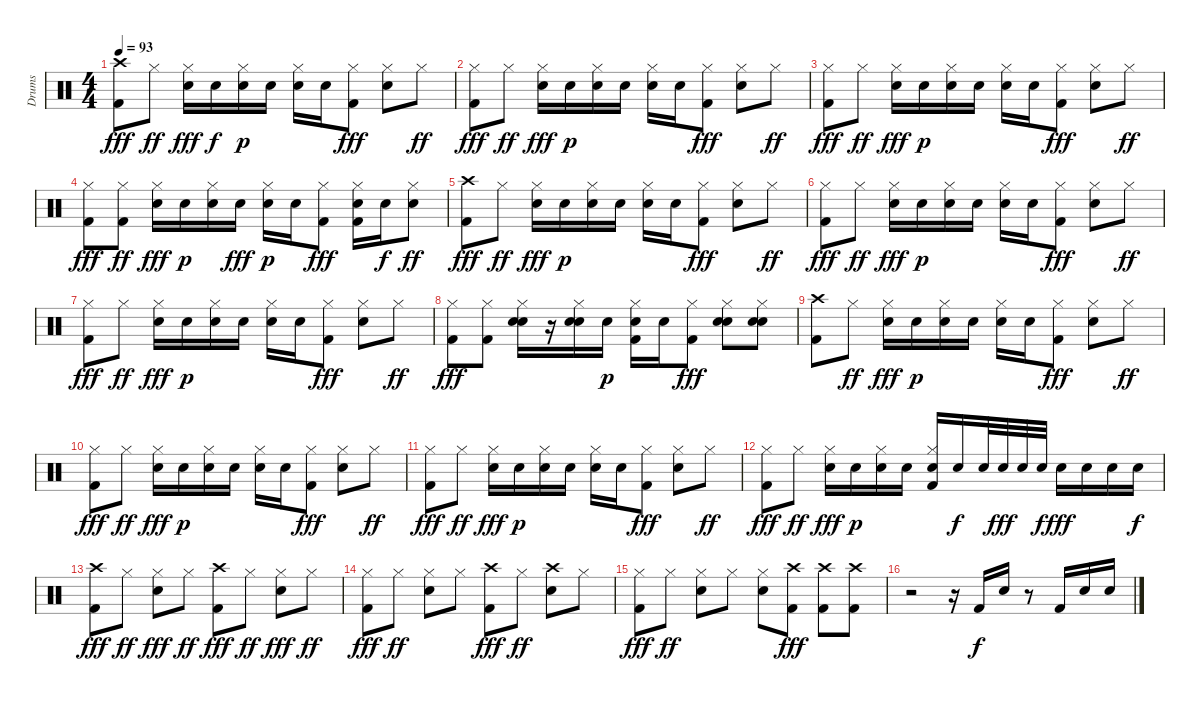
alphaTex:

\track ("Drums" "Drums") {instrument percussion}
\staff {score}
\articulation defaults
\ts (4 4)
\tempo 93
\clef neutral
\ks c
("Crash high (hit)" "Kick (hit) 2").8{dy fff} "Hi-Hat (closed)".8{dy ff} ("Hi-Hat (closed)" "Snare (hit) 2").16{dy fff} "Snare (hit) 2".16{dy f} ("Hi-Hat (closed)" "Snare (hit) 2").16{dy p} "Snare (hit) 2".16 ("Hi-Hat (closed)" "Snare (hit) 2").16 "Snare (hit) 2".16 ("Hi-Hat (closed)" "Kick (hit) 2").8{dy fff} ("Hi-Hat (closed)" "Snare (hit) 2").8 "Hi-Hat (closed)".8{dy ff} |
("Hi-Hat (closed)" "Kick (hit) 2").8{dy fff} "Hi-Hat (closed)".8{dy ff} ("Hi-Hat (closed)" "Snare (hit) 2").16{dy fff} "Snare (hit) 2".16{dy p} ("Hi-Hat (closed)" "Snare (hit) 2").16 "Snare (hit) 2".16 ("Hi-Hat (closed)" "Snare (hit) 2").16 "Snare (hit) 2".16 ("Hi-Hat (closed)" "Kick (hit) 2").8{dy fff} ("Hi-Hat (closed)" "Snare (hit) 2").8 "Hi-Hat (closed)".8{dy ff} |
("Hi-Hat (closed)" "Kick (hit) 2").8{dy fff} "Hi-Hat (closed)".8{dy ff} ("Hi-Hat (closed)" "Snare (hit) 2").16{dy fff} "Snare (hit) 2".16{dy p} ("Hi-Hat (closed)" "Snare (hit) 2").16 "Snare (hit) 2".16 ("Hi-Hat (closed)" "Snare (hit) 2").16 "Snare (hit) 2".16 ("Hi-Hat (closed)" "Kick (hit) 2").8{dy fff} ("Hi-Hat (closed)" "Snare (hit) 2").8 "Hi-Hat (closed)".8{dy ff} |
("Hi-Hat (closed)" "Kick (hit) 2").8{dy fff} ("Hi-Hat (closed)" "Kick (hit) 2").8{dy ff} ("Hi-Hat (closed)" "Electric Snare (hit)").16{dy fff} "Snare (hit) 2".16{dy p} ("Hi-Hat (closed)" "Snare (hit) 2").16 "Electric Snare (hit)".16{dy fff} ("Hi-Hat (closed)" "Snare (hit) 2").16{dy p} "Snare (hit) 2".16 ("Hi-Hat (closed)" "Kick (hit) 2").8{dy fff} ("Hi-Hat (closed)" "Electric Snare (hit)" "Kick (hit) 2").16 "Electric Snare (hit)".16{dy f} ("Hi-Hat (closed)" "Electric Snare (hit)").8{dy ff} |
("Crash high (hit)" "Kick (hit) 2").8{dy fff} "Hi-Hat (closed)".8{dy ff} ("Hi-Hat (closed)" "Snare (hit) 2").16{dy fff} "Snare (hit) 2".16{dy p} ("Hi-Hat (closed)" "Snare (hit) 2").16 "Snare (hit) 2".16 ("Hi-Hat (closed)" "Snare (hit) 2").16 "Snare (hit) 2".16 ("Hi-Hat (closed)" "Kick (hit) 2").8{dy fff} ("Hi-Hat (closed)" "Snare (hit) 2").8 "Hi-Hat (closed)".8{dy ff} |
("Hi-Hat (closed)" "Kick (hit) 2").8{dy fff} "Hi-Hat (closed)".8{dy ff} ("Hi-Hat (closed)" "Snare (hit) 2").16{dy fff} "Snare (hit) 2".16{dy p} ("Hi-Hat (closed)" "Snare (hit) 2").16 "Snare (hit) 2".16 ("Hi-Hat (closed)" "Snare (hit) 2").16 "Snare (hit) 2".16 ("Hi-Hat (closed)" "Kick (hit) 2").8{dy fff} ("Hi-Hat (closed)" "Snare (hit) 2").8 "Hi-Hat (closed)".8{dy ff} |
("Hi-Hat (closed)" "Kick (hit) 2").8{dy fff} "Hi-Hat (closed)".8{dy ff} ("Hi-Hat (closed)" "Snare (hit) 2").16{dy fff} "Snare (hit) 2".16{dy p} ("Hi-Hat (closed)" "Snare (hit) 2").16 "Snare (hit) 2".16 ("Hi-Hat (closed)" "Snare (hit) 2").16 "Snare (hit) 2".16 ("Hi-Hat (closed)" "Kick (hit) 2").8{dy fff} ("Hi-Hat (closed)" "Snare (hit) 2").8 "Hi-Hat (closed)".8{dy ff} |
("Hi-Hat (closed)" "Kick (hit) 2").8{dy fff} ("Hi-Hat (closed)" "Kick (hit) 2").8 ("Hi-Hat (closed)" "Snare (hit) 2" "Electric Snare (hit)").16 r.16 ("Hi-Hat (closed)" "Snare (hit) 2" "Electric Snare (hit)").16 "Snare (hit) 2".16{dy p} ("Hi-Hat (closed)" "Snare (hit) 2" "Kick (hit) 2").16 "Snare (hit) 2".16 ("Hi-Hat (closed)" "Kick (hit) 2").8{dy fff} ("Hi-Hat (closed)" "Snare (hit) 2" "Electric Snare (hit)").8 ("Hi-Hat (closed)" "Snare (hit) 2" "Electric Snare (hit)").8 |
("Crash high (hit)" "Kick (hit) 2").8 "Hi-Hat (closed)".8{dy ff} ("Hi-Hat (closed)" "Snare (hit) 2").16{dy fff} "Snare (hit) 2".16{dy p} ("Hi-Hat (closed)" "Snare (hit) 2").16 "Snare (hit) 2".16 ("Hi-Hat (closed)" "Snare (hit) 2").16 "Snare (hit) 2".16 ("Hi-Hat (closed)" "Kick (hit) 2").8{dy fff} ("Hi-Hat (closed)" "Snare (hit) 2").8 "Hi-Hat (closed)".8{dy ff} |
("Hi-Hat (closed)" "Kick (hit) 2").8{dy fff} "Hi-Hat (closed)".8{dy ff} ("Hi-Hat (closed)" "Snare (hit) 2").16{dy fff} "Snare (hit) 2".16{dy p} ("Hi-Hat (closed)" "Snare (hit) 2").16 "Snare (hit) 2".16 ("Hi-Hat (closed)" "Snare (hit) 2").16 "Snare (hit) 2".16 ("Hi-Hat (closed)" "Kick (hit) 2").8{dy fff} ("Hi-Hat (closed)" "Snare (hit) 2").8 "Hi-Hat (closed)".8{dy ff} |
("Hi-Hat (closed)" "Kick (hit) 2").8{dy fff} "Hi-Hat (closed)".8{dy ff} ("Hi-Hat (closed)" "Snare (hit) 2").16{dy fff} "Snare (hit) 2".16{dy p} ("Hi-Hat (closed)" "Snare (hit) 2").16 "Snare (hit) 2".16 ("Hi-Hat (closed)" "Snare (hit) 2").16 "Snare (hit) 2".16 ("Hi-Hat (closed)" "Kick (hit) 2").8{dy fff} ("Hi-Hat (closed)" "Snare (hit) 2").8 "Hi-Hat (closed)".8{dy ff} |
("Hi-Hat (closed)" "Kick (hit) 2").8{dy fff} "Hi-Hat (closed)".8{dy ff} ("Hi-Hat (closed)" "Snare (hit) 2").16{dy fff} "Snare (hit) 2".16{dy p} ("Hi-Hat (closed)" "Snare (hit) 2").16 "Snare (hit) 2".16 ("Hi-Hat (closed)" "Snare (hit) 2" "Kick (hit) 2").16 "Snare (hit) 2".16{dy f} "Snare (hit) 2".32 "Snare (hit) 2".32{dy fff} "Snare (hit) 2".32 "Snare (hit) 2".32{dy f} "Snare (hit) 2".16{dy fff} "Snare (hit) 2".16 "Snare (hit) 2".16 "Snare (hit) 2".16{dy f} |
("Crash high (hit)" "Kick (hit) 2").8{dy fff} "Hi-Hat (closed)".8{dy ff} ("Hi-Hat (closed)" "Snare (hit) 2").8{dy fff} "Hi-Hat (closed)".8{dy ff} ("Crash high (hit)" "Kick (hit) 2").8{dy fff} "Hi-Hat (closed)".8{dy ff} ("Hi-Hat (closed)" "Snare (hit) 2").8{dy fff} "Hi-Hat (closed)".8{dy ff} |
("Hi-Hat (closed)" "Kick (hit) 2").8{dy fff} "Hi-Hat (closed)".8{dy ff} ("Hi-Hat (closed)" "Snare (hit) 2").8 "Hi-Hat (closed)".8 ("Crash high (hit)" "Kick (hit) 2").8{dy fff} "Hi-Hat (closed)".8{dy ff} ("Crash high (hit)" "Snare (hit) 2").8 "Hi-Hat (closed)".8 |
("Hi-Hat (closed)" "Kick (hit) 2").8{dy fff} "Hi-Hat (closed)".8{dy ff} ("Hi-Hat (closed)" "Snare (hit) 2").8 "Hi-Hat (closed)".8 ("Hi-Hat (closed)" "Snare (hit) 2").8 ("Crash high (hit)" "Kick (hit) 2").8{dy fff} ("Crash high (hit)" "Kick (hit) 2").8 ("Crash high (hit)" "Kick (hit) 2").8 |
r.2 r.16 "Kick (hit) 2".16{dy f} "Snare (hit) 2".16 r.8 "Kick (hit) 2".16 "Electric Snare (hit)".16 "Snare (hit) 2".16
